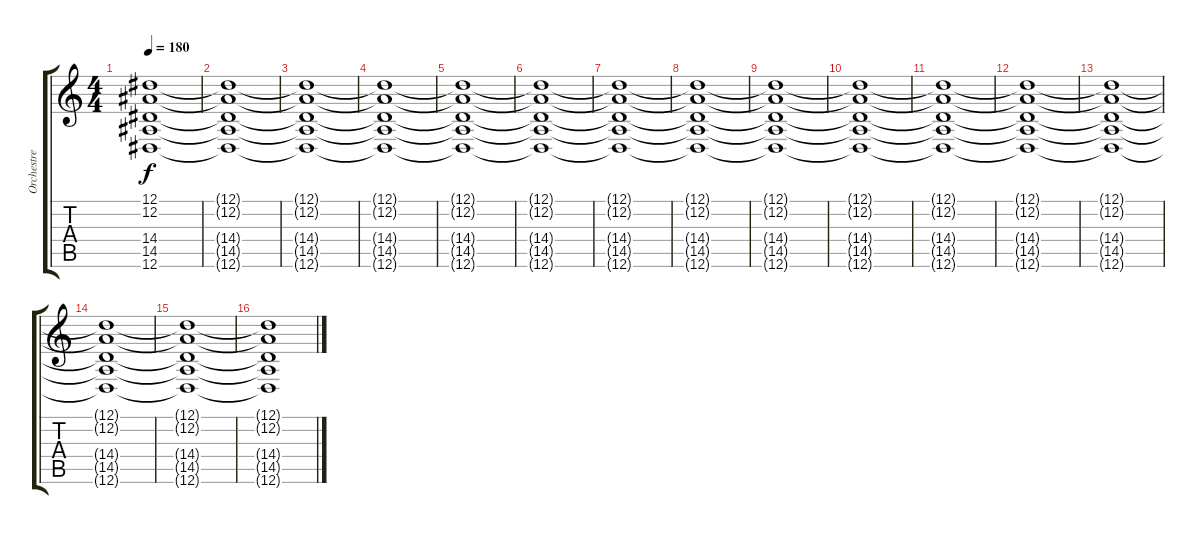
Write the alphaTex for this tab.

\track ("Orchestre" "Orchestre") {instrument cello}
\staff {score tabs}
\tuning (Eb4 Bb3 Gb3 Db3 Ab2 Eb2) {hide}
\ts (4 4)
\tempo 180
\clef g2
\ks c
(12.1 12.2 14.4 14.5 12.6).1{dy f} |
(12.1{t} 12.2{t} 14.4{t} 14.5{t} 12.6{t}).1 |
(12.1{t} 12.2{t} 14.4{t} 14.5{t} 12.6{t}).1 |
(12.1{t} 12.2{t} 14.4{t} 14.5{t} 12.6{t}).1 |
(12.1{t} 12.2{t} 14.4{t} 14.5{t} 12.6{t}).1 |
(12.1{t} 12.2{t} 14.4{t} 14.5{t} 12.6{t}).1 |
(12.1{t} 12.2{t} 14.4{t} 14.5{t} 12.6{t}).1 |
(12.1{t} 12.2{t} 14.4{t} 14.5{t} 12.6{t}).1 |
(12.1{t} 12.2{t} 14.4{t} 14.5{t} 12.6{t}).1 |
(12.1{t} 12.2{t} 14.4{t} 14.5{t} 12.6{t}).1 |
(12.1{t} 12.2{t} 14.4{t} 14.5{t} 12.6{t}).1 |
(12.1{t} 12.2{t} 14.4{t} 14.5{t} 12.6{t}).1 |
(12.1{t} 12.2{t} 14.4{t} 14.5{t} 12.6{t}).1 |
(12.1{t} 12.2{t} 14.4{t} 14.5{t} 12.6{t}).1 |
(12.1{t} 12.2{t} 14.4{t} 14.5{t} 12.6{t}).1 |
(12.1{t} 12.2{t} 14.4{t} 14.5{t} 12.6{t}).1
